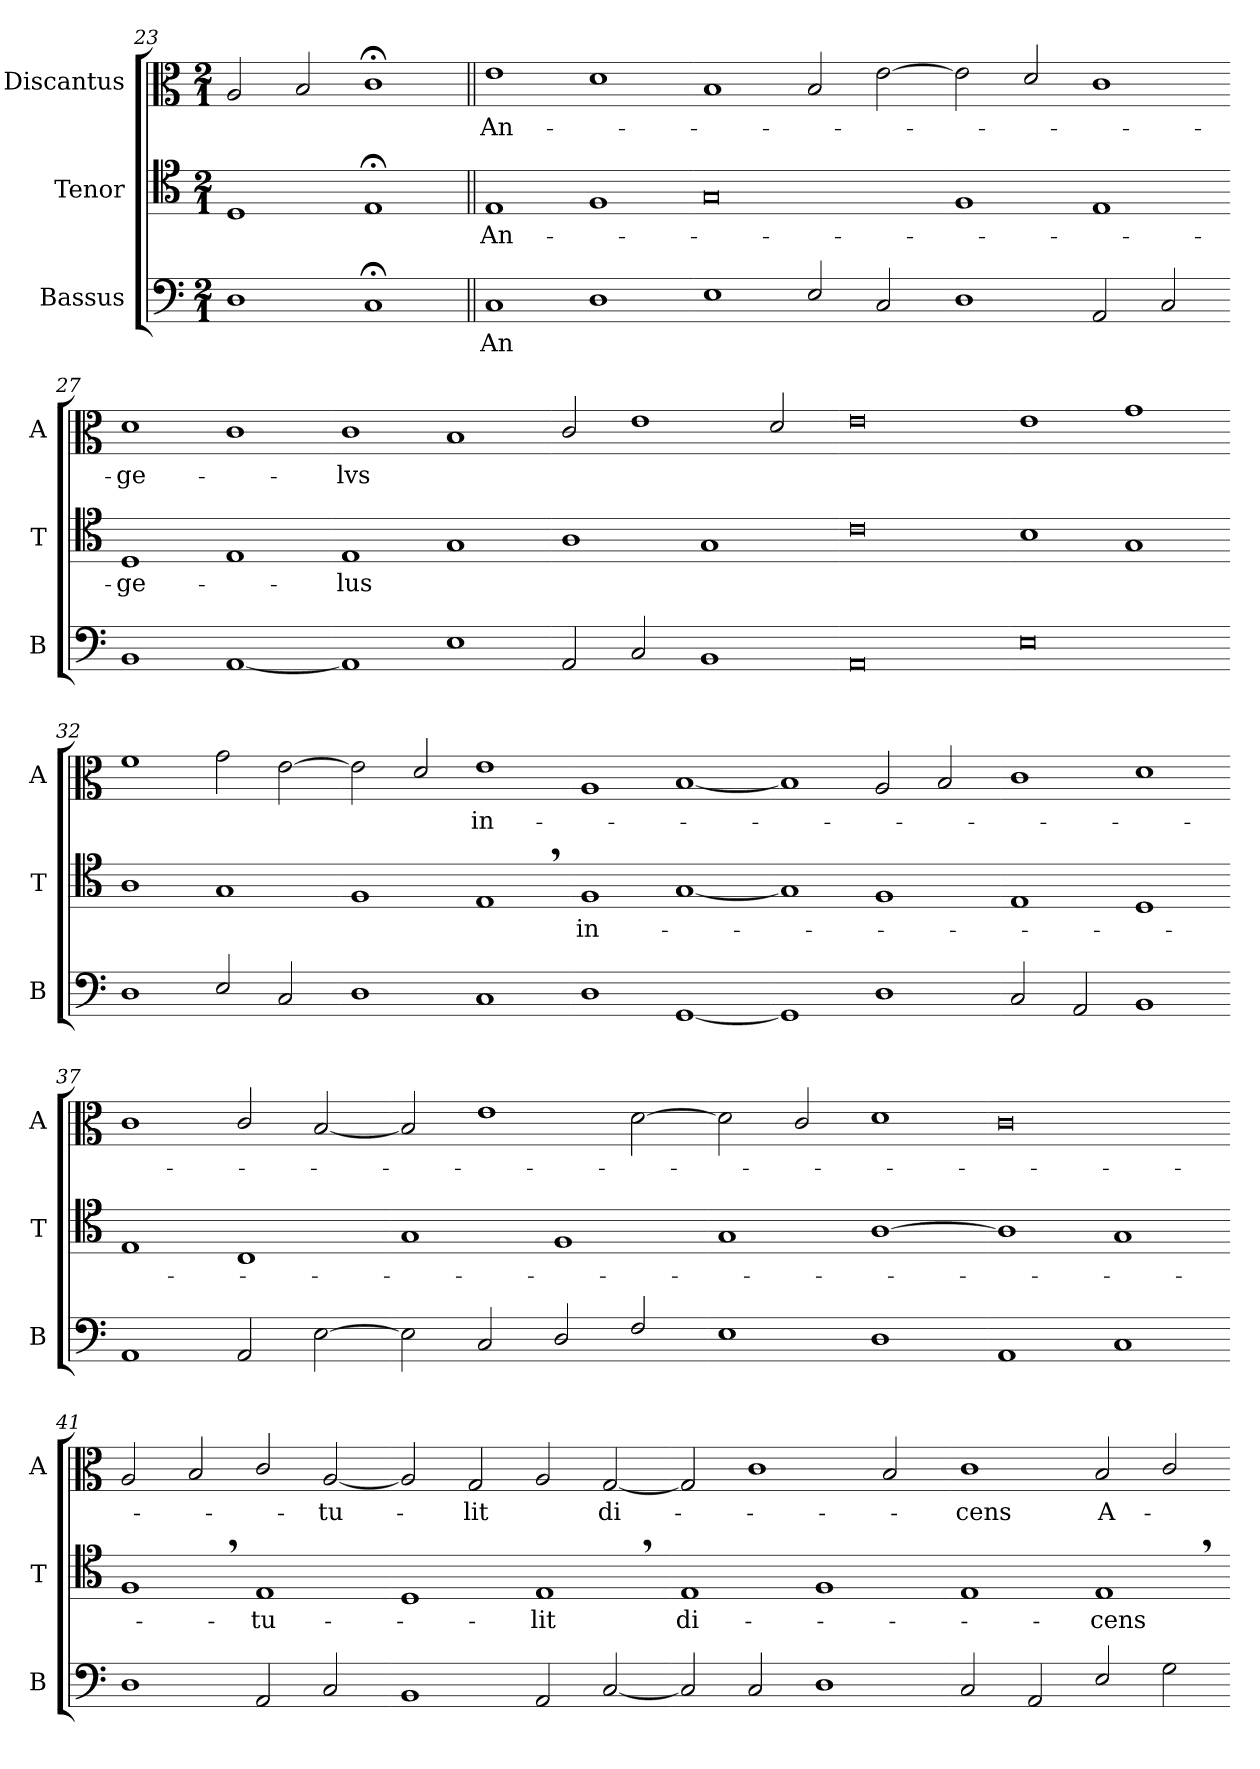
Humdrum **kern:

**kern	**text	**kern	**text	**kern	**text
*part3	*part3	*part2	*part2	*part1	*part1
*staff3	*staff3	*staff2	*staff2	*staff1	*staff1
*I"Bassus	*	*I"Tenor	*	*I"Discantus	*
*I'B	*	*I'T	*	*I'A	*
*clefF4	*	*clefC4	*	*clefC3	*
*k[]	*	*k[]	*	*k[]	*
*E:phr	*	*E:phr	*	*E:phr	*
*M2/1	*	*M2/1	*	*M2/1	*
=23	=23	=23	=23	=23	=23
1D	.	1D	.	2A/	.
.	.	.	.	2B/	.
1C;<	.	1E;<	.	1c;<	.
=24||	=24||	=24||	=24||	=24||	=24||
1C	An	1E	An-	1e	An-
1D	.	1F	.	1d	.
=25-	=25-	=25-	=25-	=25-	=25-
1E	.	0G	.	1B	.
2E/	.	.	.	2B/	.
2C/	.	.	.	[2e\	.
=26-	=26-	=26-	=26-	=26-	=26-
1D	.	1F	.	2e\]	.
.	.	.	.	2d/	.
2AA/	.	1E	.	1c	.
2C/	.	.	.	.	.
=27-	=27-	=27-	=27-	=27-	=27-
1BB	.	1D	-ge-	1d	-ge-
[1AA	.	1E	.	1c	.
=28-	=28-	=28-	=28-	=28-	=28-
1AA]	.	1E	-lus	1c	-lvs
1E	.	1G	.	1B	.
=29-	=29-	=29-	=29-	=29-	=29-
2AA/	.	1A	.	2c/	.
2C/	.	.	.	1e\	.
1BB	.	1G	.	.	.
.	.	.	.	2d/	.
=30-	=30-	=30-	=30-	=30-	=30-
0AA	.	0c	.	0e	.
=31-	=31-	=31-	=31-	=31-	=31-
0E	.	1B	.	1e	.
.	.	1G	.	1g	.
=32-	=32-	=32-	=32-	=32-	=32-
1D	.	1A	.	1f	.
2E/	.	1G	.	2g\	.
2C/	.	.	.	[2e\	.
=33-	=33-	=33-	=33-	=33-	=33-
1D	.	1F	.	2e\]	.
.	.	.	.	2d/	.
1C	.	1E,<	.	1e	in-
=34-	=34-	=34-	=34-	=34-	=34-
1D	.	1F	in-	1A	.
[1GG	.	[1G	.	[1B	.
=35-	=35-	=35-	=35-	=35-	=35-
1GG]	.	1G]	.	1B]	.
1D	.	1F	.	2A/	.
.	.	.	.	2B/	.
=36-	=36-	=36-	=36-	=36-	=36-
2C/	.	1E	.	1c	.
2AA/	.	.	.	.	.
1BB	.	1D	.	1d	.
=37-	=37-	=37-	=37-	=37-	=37-
1AA	.	1E	.	1c	.
2AA/	.	1C	.	2c/	.
[2E\	.	.	.	[2B/	.
=38-	=38-	=38-	=38-	=38-	=38-
2E\]	.	1G	.	2B/]	.
2C/	.	.	.	1e\	.
2D/	.	1F	.	.	.
2F/	.	.	.	[2d\	.
=39-	=39-	=39-	=39-	=39-	=39-
1E	.	1G	.	2d\]	.
.	.	.	.	2c/	.
1D	.	[1A	.	1d	.
=40-	=40-	=40-	=40-	=40-	=40-
1AA	.	1A]	.	0c	.
1C	.	1G	.	.	.
=41-	=41-	=41-	=41-	=41-	=41-
1D	.	1F,<	.	2A/	.
.	.	.	.	2B/	.
2AA/	.	1E	-tu-	2c/	.
2C/	.	.	.	[2A/	-tu-
=42-	=42-	=42-	=42-	=42-	=42-
1BB	.	1D	.	2A/]	.
.	.	.	.	2G/	lit
2AA/	.	1E,<	-lit	2A/	.
[2C/	.	.	.	[2G/	di-
=43-	=43-	=43-	=43-	=43-	=43-
2C/]	.	1E	di-	2G/]	.
2C/	.	.	.	1c\	.
1D	.	1F	.	.	.
.	.	.	.	2B/	.
=44-	=44-	=44-	=44-	=44-	=44-
2C/	.	1E	.	1c	-cens
2AA/	.	.	.	.	.
2E/	.	1E,<	-cens	2B/	A-
2G\	.	.	.	2c/	.
=-	=-	=-	=-	=-	=-
*-	*-	*-	*-	*-	*-
